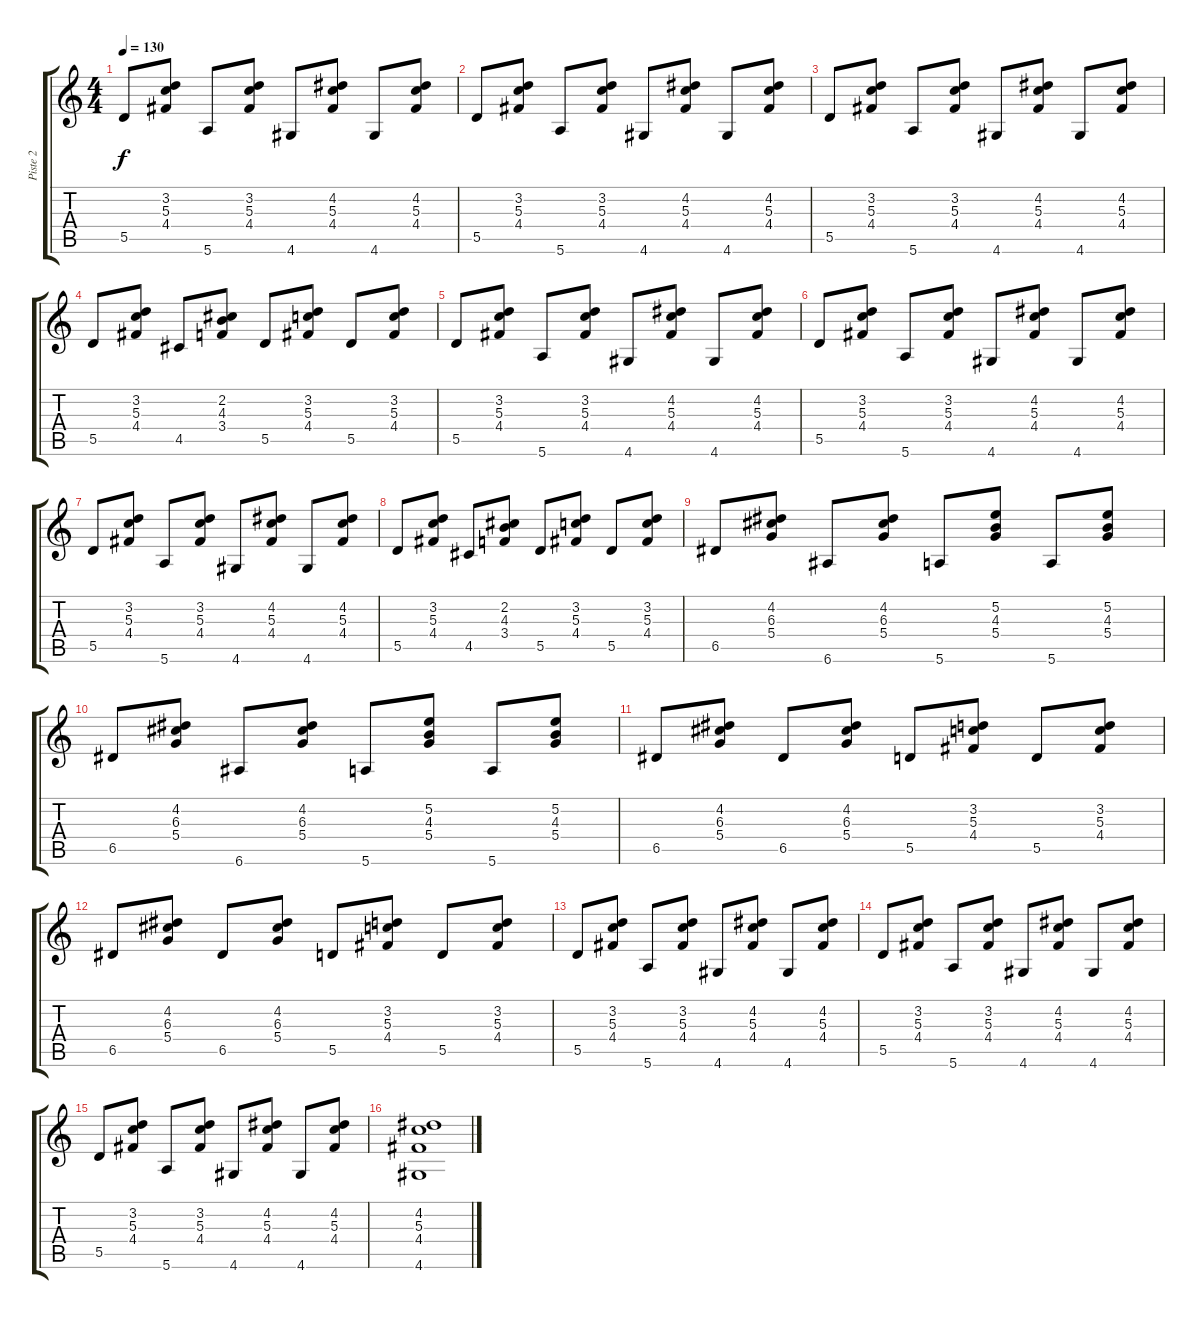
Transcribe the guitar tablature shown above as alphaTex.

\track ("Piste 2" "Piste 2") {instrument acousticguitarsteel}
\staff {score tabs}
\tuning (E4 B3 G3 D3 A2 E2) {hide}
\ts (4 4)
\tempo 130
\clef g2
\ks c
5.5.8{dy f} (3.2 5.3 4.4).8 5.6.8 (3.2 5.3 4.4).8 4.6.8 (4.2 5.3 4.4).8 4.6.8 (4.2 5.3 4.4).8 |
5.5.8 (3.2 5.3 4.4).8 5.6.8 (3.2 5.3 4.4).8 4.6.8 (4.2 5.3 4.4).8 4.6.8 (4.2 5.3 4.4).8 |
5.5.8 (3.2 5.3 4.4).8 5.6.8 (3.2 5.3 4.4).8 4.6.8 (4.2 5.3 4.4).8 4.6.8 (4.2 5.3 4.4).8 |
5.5.8 (3.2 5.3 4.4).8 4.5.8 (2.2 4.3 3.4).8 5.5.8 (3.2 5.3 4.4).8 5.5.8 (3.2 5.3 4.4).8 |
5.5.8 (3.2 5.3 4.4).8 5.6.8 (3.2 5.3 4.4).8 4.6.8 (4.2 5.3 4.4).8 4.6.8 (4.2 5.3 4.4).8 |
5.5.8 (3.2 5.3 4.4).8 5.6.8 (3.2 5.3 4.4).8 4.6.8 (4.2 5.3 4.4).8 4.6.8 (4.2 5.3 4.4).8 |
5.5.8 (3.2 5.3 4.4).8 5.6.8 (3.2 5.3 4.4).8 4.6.8 (4.2 5.3 4.4).8 4.6.8 (4.2 5.3 4.4).8 |
5.5.8 (3.2 5.3 4.4).8 4.5.8 (2.2 4.3 3.4).8 5.5.8 (3.2 5.3 4.4).8 5.5.8 (3.2 5.3 4.4).8 |
6.5.8 (4.2 6.3 5.4).8 6.6.8 (4.2 6.3 5.4).8 5.6.8 (5.2 4.3 5.4).8 5.6.8 (5.2 4.3 5.4).8 |
6.5.8 (4.2 6.3 5.4).8 6.6.8 (4.2 6.3 5.4).8 5.6.8 (5.2 4.3 5.4).8 5.6.8 (5.2 4.3 5.4).8 |
6.5.8 (4.2 6.3 5.4).8 6.5.8 (4.2 6.3 5.4).8 5.5.8 (3.2 5.3 4.4).8 5.5.8 (3.2 5.3 4.4).8 |
6.5.8 (4.2 6.3 5.4).8 6.5.8 (4.2 6.3 5.4).8 5.5.8 (3.2 5.3 4.4).8 5.5.8 (3.2 5.3 4.4).8 |
5.5.8 (3.2 5.3 4.4).8 5.6.8 (3.2 5.3 4.4).8 4.6.8 (4.2 5.3 4.4).8 4.6.8 (4.2 5.3 4.4).8 |
5.5.8 (3.2 5.3 4.4).8 5.6.8 (3.2 5.3 4.4).8 4.6.8 (4.2 5.3 4.4).8 4.6.8 (4.2 5.3 4.4).8 |
5.5.8 (3.2 5.3 4.4).8 5.6.8 (3.2 5.3 4.4).8 4.6.8 (4.2 5.3 4.4).8 4.6.8 (4.2 5.3 4.4).8 |
(4.2 5.3 4.4 4.6).1
